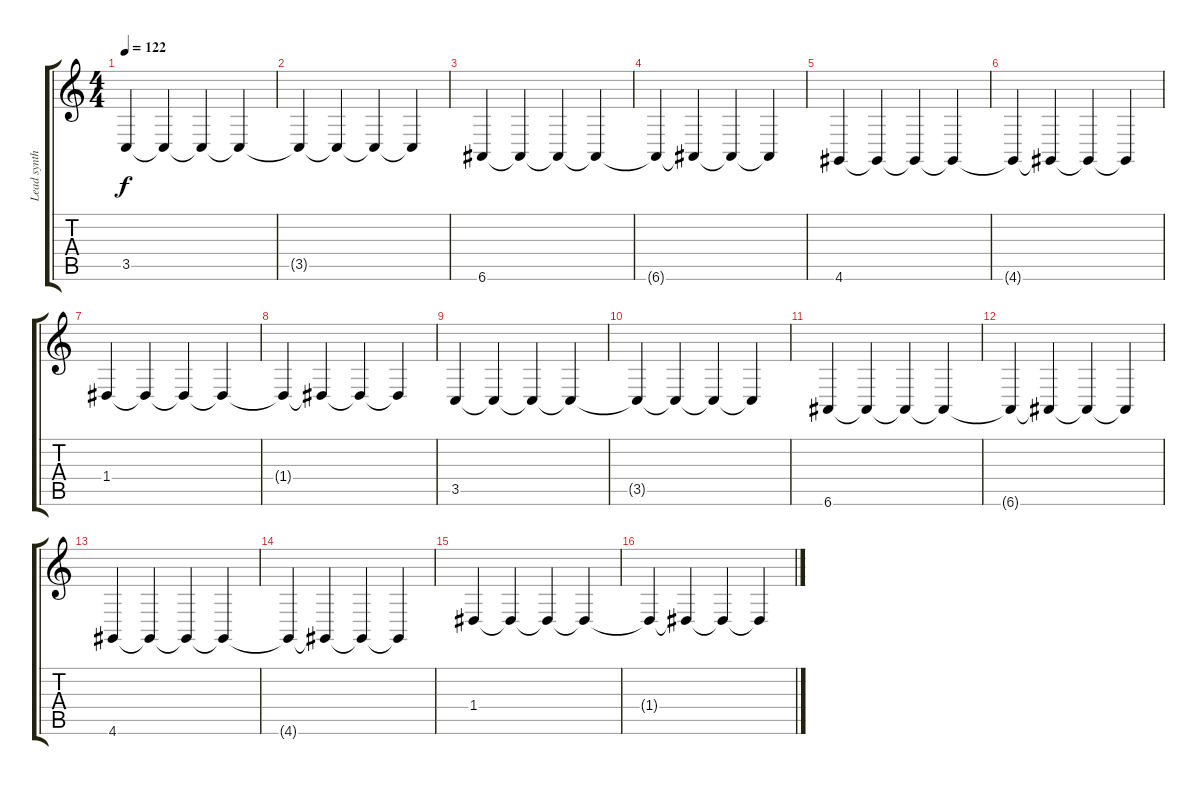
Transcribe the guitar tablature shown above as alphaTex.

\track ("Lead synth" "Lead synth") {instrument synthstrings2}
\staff {score tabs}
\tuning (E4 B3 G3 D3 A2 E2) {hide}
\ts (4 4)
\tempo 122
\clef g2
\ks c
3.5.4{dy f} 3.5{t}.4 3.5{t}.4 3.5{t}.4 |
3.5{t}.4 3.5{t}.4 3.5{t}.4 3.5{t}.4 |
6.6.4 6.6{t}.4 6.6{t}.4 6.6{t}.4 |
6.6{t}.4 6.6{t}.4 6.6{t}.4 6.6{t}.4 |
4.6.4 4.6{t}.4 4.6{t}.4 4.6{t}.4 |
4.6{t}.4 4.6{t}.4 4.6{t}.4 4.6{t}.4 |
1.4.4 1.4{t}.4 1.4{t}.4 1.4{t}.4 |
1.4{t}.4 1.4{t}.4 1.4{t}.4 1.4{t}.4 |
3.5.4 3.5{t}.4 3.5{t}.4 3.5{t}.4 |
3.5{t}.4 3.5{t}.4 3.5{t}.4 3.5{t}.4 |
6.6.4 6.6{t}.4 6.6{t}.4 6.6{t}.4 |
6.6{t}.4 6.6{t}.4 6.6{t}.4 6.6{t}.4 |
4.6.4 4.6{t}.4 4.6{t}.4 4.6{t}.4 |
4.6{t}.4 4.6{t}.4 4.6{t}.4 4.6{t}.4 |
1.4.4 1.4{t}.4 1.4{t}.4 1.4{t}.4 |
1.4{t}.4 1.4{t}.4 1.4{t}.4 1.4{t}.4
